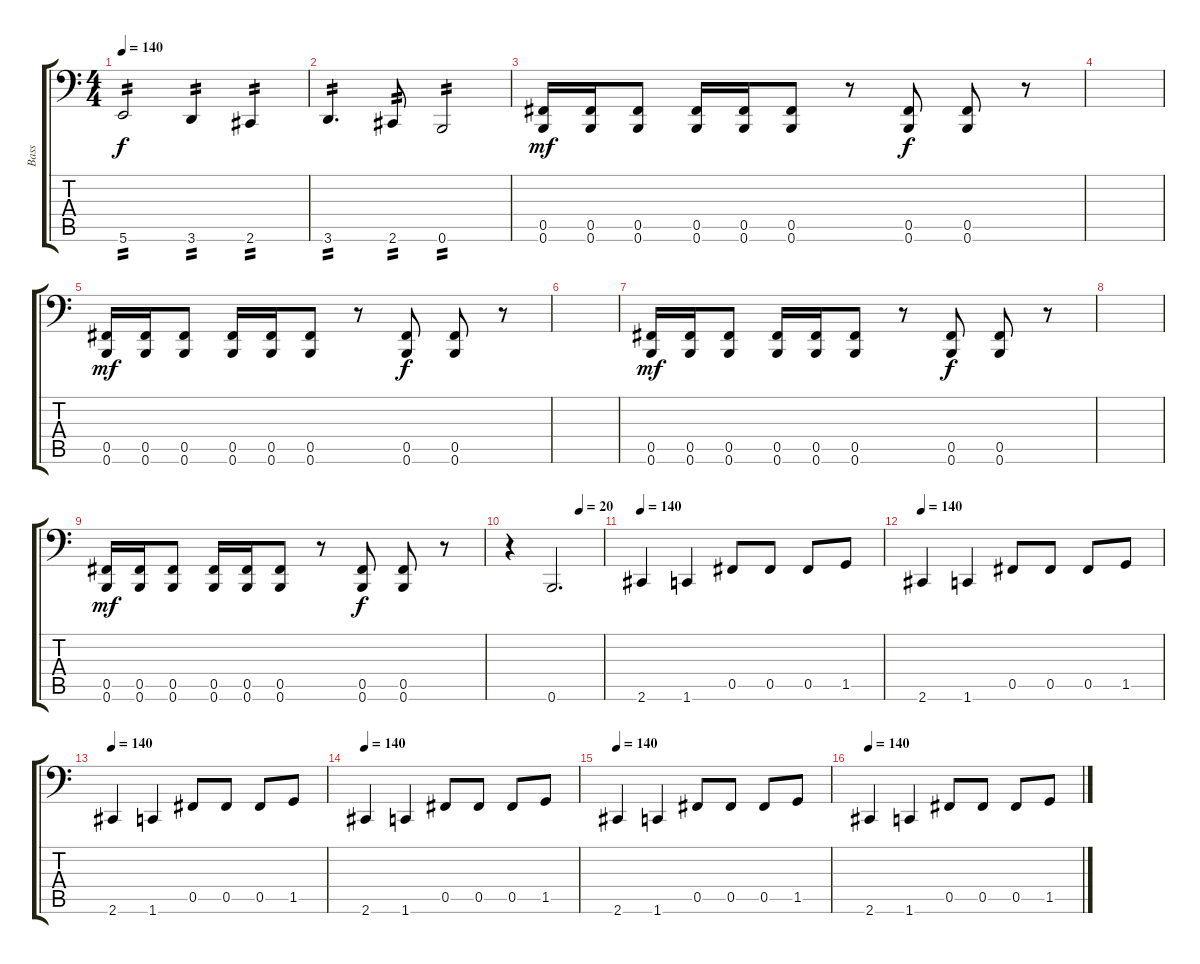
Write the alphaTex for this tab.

\track ("Bass" "Bass") {instrument electricbasspick}
\staff {score tabs}
\tuning (Db3 Ab2 E2 B1 Gb1 B0) {hide}
\ts (4 4)
\tempo 140
\clef f4
\ks c
5.6.2{tp 2 dy f} 3.6.4{tp 2} 2.6.4{tp 2} |
3.6.4{d tp 2} 2.6.8{tp 2} 0.6.2{tp 2} |
(0.5 0.6).16{dy mf} (0.5 0.6).16 (0.5 0.6).8 (0.5 0.6).16 (0.5 0.6).16 (0.5 0.6).8 r.8 (0.5 0.6).8{dy f} (0.5 0.6).8 r.8 |
|
(0.5 0.6).16{dy mf} (0.5 0.6).16 (0.5 0.6).8 (0.5 0.6).16 (0.5 0.6).16 (0.5 0.6).8 r.8 (0.5 0.6).8{dy f} (0.5 0.6).8 r.8 |
|
(0.5 0.6).16{dy mf} (0.5 0.6).16 (0.5 0.6).8 (0.5 0.6).16 (0.5 0.6).16 (0.5 0.6).8 r.8 (0.5 0.6).8{dy f} (0.5 0.6).8 r.8 |
|
(0.5 0.6).16{dy mf} (0.5 0.6).16 (0.5 0.6).8 (0.5 0.6).16 (0.5 0.6).16 (0.5 0.6).8 r.8 (0.5 0.6).8{dy f} (0.5 0.6).8 r.8 |
\tempo (20 0.75)
r.4 0.6.2{d} |
\tempo 140
2.6.4 1.6.4 0.5.8 0.5.8 0.5.8 1.5.8 |
\tempo 140
2.6.4 1.6.4 0.5.8 0.5.8 0.5.8 1.5.8 |
\tempo 140
2.6.4 1.6.4 0.5.8 0.5.8 0.5.8 1.5.8 |
\tempo 140
2.6.4 1.6.4 0.5.8 0.5.8 0.5.8 1.5.8 |
\tempo 140
2.6.4 1.6.4 0.5.8 0.5.8 0.5.8 1.5.8 |
\tempo 140
2.6.4 1.6.4 0.5.8 0.5.8 0.5.8 1.5.8
